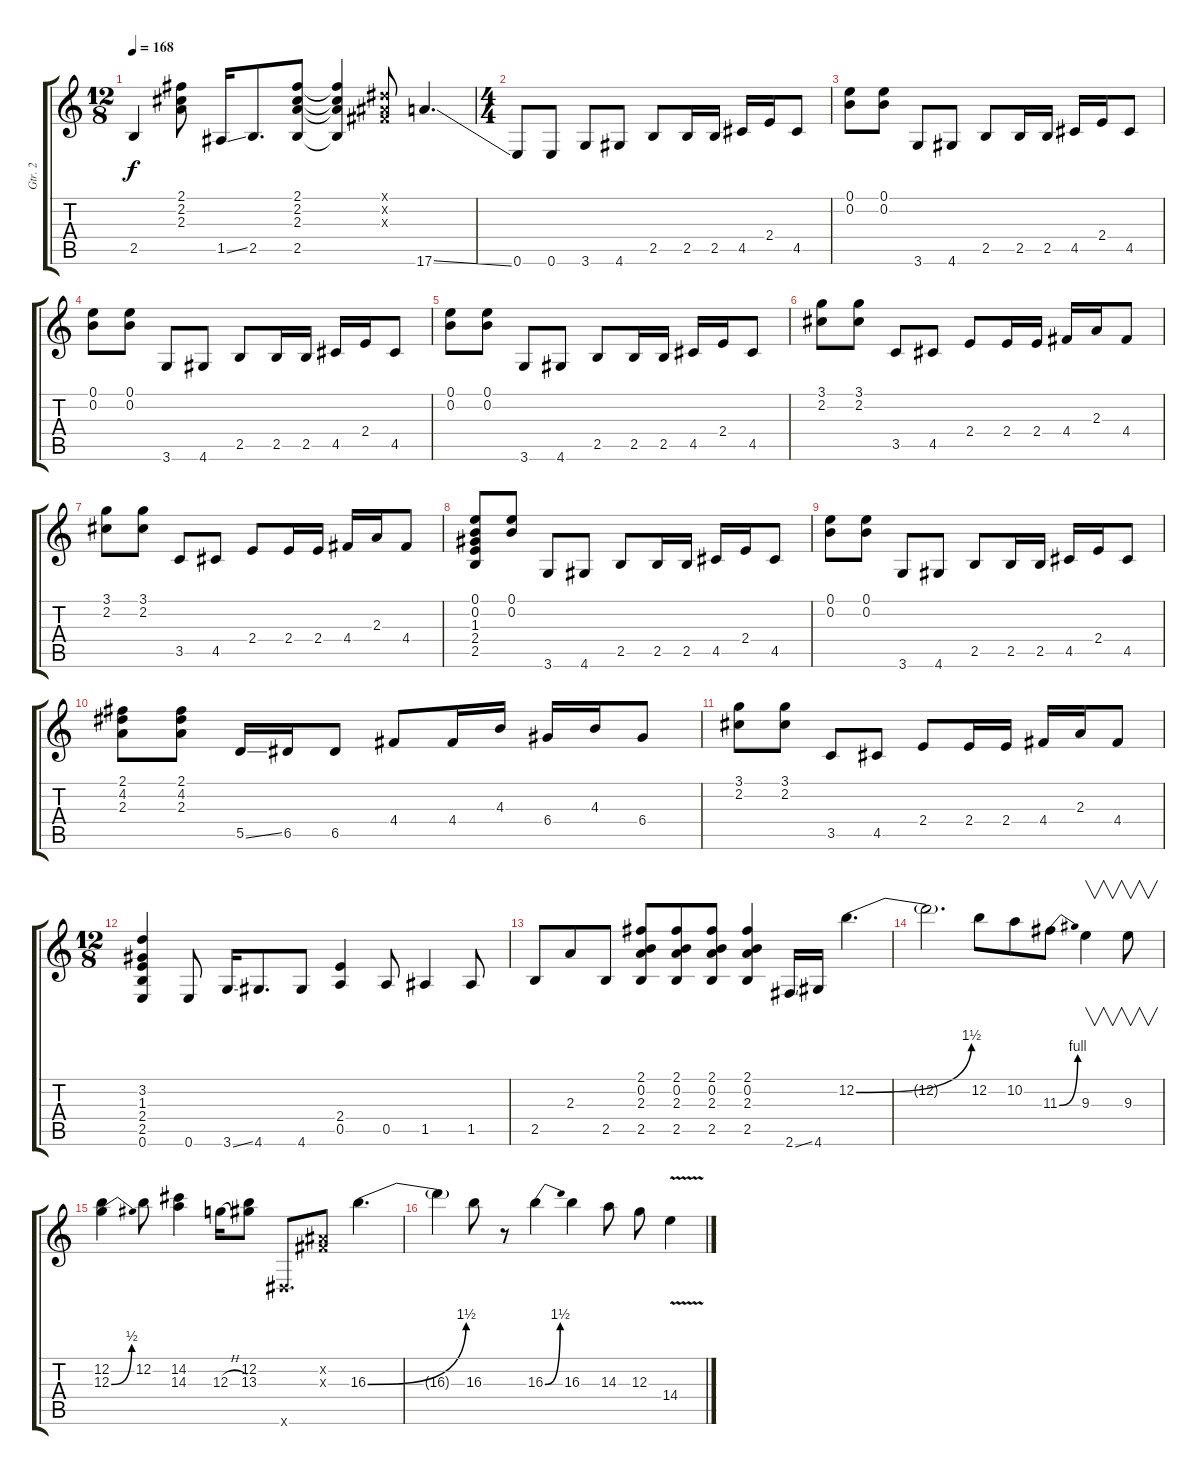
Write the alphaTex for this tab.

\track ("Gtr. 2" "Gtr. 2") {instrument overdrivenguitar}
\staff {score tabs}
\tuning (E4 B3 G3 D3 A2 E2) {hide}
\ts (12 8)
\tempo 168
\clef g2
\ks c
2.5.4{dy f} (2.1 2.2 2.3).8 1.5{ss}.16 2.5.8{d} (2.1 2.2 2.3 2.5).8 (2.1{t} 2.2{t} 2.3{t} 2.5{t}).4 (-1.1{x} -1.2{x} -1.3{x}).8 17.6{ss}.4{d} |
\ts (4 4)
0.6.8 0.6.8 3.6.8 4.6.8 2.5.8 2.5.16 2.5.16 4.5.16 2.4.16 4.5.8 |
(0.1 0.2).8 (0.1 0.2).8 3.6.8 4.6.8 2.5.8 2.5.16 2.5.16 4.5.16 2.4.16 4.5.8 |
(0.1 0.2).8 (0.1 0.2).8 3.6.8 4.6.8 2.5.8 2.5.16 2.5.16 4.5.16 2.4.16 4.5.8 |
(0.1 0.2).8 (0.1 0.2).8 3.6.8 4.6.8 2.5.8 2.5.16 2.5.16 4.5.16 2.4.16 4.5.8 |
(3.1 2.2).8 (3.1 2.2).8 3.5.8 4.5.8 2.4.8 2.4.16 2.4.16 4.4.16 2.3.16 4.4.8 |
(3.1 2.2).8 (3.1 2.2).8 3.5.8 4.5.8 2.4.8 2.4.16 2.4.16 4.4.16 2.3.16 4.4.8 |
(0.1 0.2 1.3 2.4 2.5).8 (0.1 0.2).8 3.6.8 4.6.8 2.5.8 2.5.16 2.5.16 4.5.16 2.4.16 4.5.8 |
(0.1 0.2).8 (0.1 0.2).8 3.6.8 4.6.8 2.5.8 2.5.16 2.5.16 4.5.16 2.4.16 4.5.8 |
(2.1 4.2 2.3).8 (2.1 4.2 2.3).8 5.5{ss}.16 6.5.16 6.5.8 4.4.8 4.4.16 4.3.16 6.4.16 4.3.16 6.4.8 |
(3.1 2.2).8 (3.1 2.2).8 3.5.8 4.5.8 2.4.8 2.4.16 2.4.16 4.4.16 2.3.16 4.4.8 |
\ts (12 8)
(3.2 1.3 2.4 2.5 0.6).4 0.6.8 3.6{ss}.16 4.6.8{d} 4.6.8 (2.4 0.5).4 0.5.8 1.5.4 1.5.8 |
2.5.8 2.3.8 2.5.8 (2.1 0.2 2.3 2.5).8 (2.1 0.2 2.3 2.5).8 (2.1 0.2 2.3 2.5).8 (2.1 0.2 2.3 2.5).4 2.6{ss}.16 4.6.16 12.2{be (bend 0 0 60 6)}.4{d} |
12.2{t}.2{d} 12.2.8 10.2.8 11.3{be (bend 0 0 60 4)}.8 9.3.4{v} 9.3.8{v} |
(12.2 12.3{be (bend 0 0 60 2)}).4 12.2.8 (14.2 14.3).4 12.3{h}.16 (12.2 13.3).8 -1.6{x}.8{d} (-1.2{x} -1.3{x}).8 16.3{be (bend 0 0 60 6)}.4{d} |
16.3{t}.4 16.3.8 r.8 16.3{be (bend 0 0 60 6)}.4 16.3.4 14.3.8 12.3.8 14.4{v}.4
